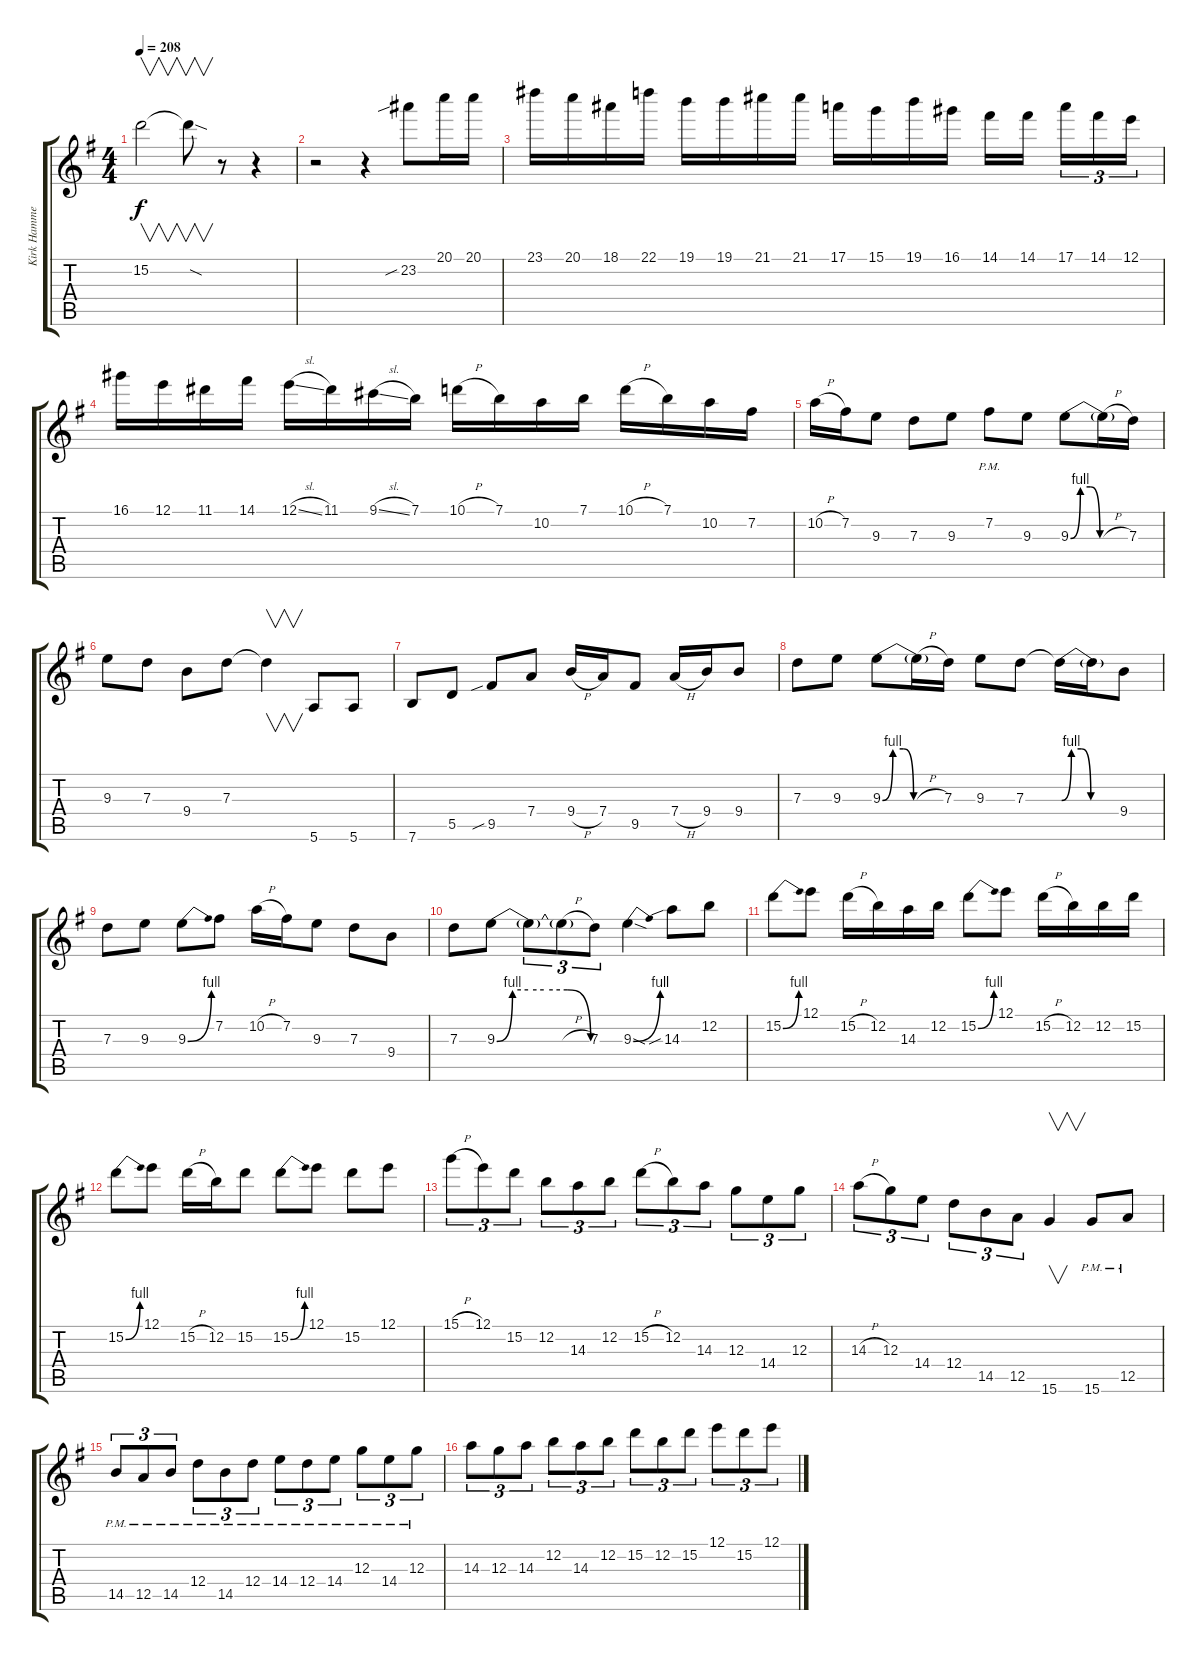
\track ("Kirk Hammet" "Kirk Hamme") {instrument distortionguitar}
\staff {score tabs}
\tuning (E4 B3 G3 D3 A2 E2) {hide}
\ts (4 4)
\tempo 208
\clef g2
\ks eminor
15.2{t}.2{v dy f} 15.2{sod t}.8{v} r.8 r.4 |
r.2 r.4 23.2{sib}.8 20.1.16 20.1.16 |
23.1.16 20.1.16 18.1.16 22.1.16 19.1.16 19.1.16 21.1.16 21.1.16 17.1.16 15.1.16 19.1.16 16.1.16 14.1.16 14.1.16{beam splitsecondary} 17.1.16{tu (3 2)} 14.1.16{tu (3 2)} 12.1.16{tu (3 2)} |
16.1.16 12.1.16 11.1.16 14.1.16 12.1{sl}.16 11.1.16 9.1{sl}.16 7.1.16 10.1{h}.16 7.1.16 10.2.16 7.1.16 10.1{h}.16 7.1.16 10.2.16 7.2.16 |
10.2{h}.16 7.2.16 9.3.8 7.3.8 9.3.8 7.2{pm}.8 9.3.8 9.3{be (custom 0 0 10 4 20 4 30 0 60 0)}.8 9.3{h t}.16 7.3.16 |
9.3.8 7.3.8 9.4.8 7.3.8 7.3{t}.4{v} 5.6.8 5.6.8 |
7.6.8 5.5.8 9.5{sib}.8 7.4.8 9.4{h}.16 7.4.16 9.5.8 7.4{h}.16 9.4.16 9.4.8 |
7.3.8 9.3.8 9.3{be (custom 0 0 10 4 20 4 30 0 60 0)}.8 9.3{h t}.16 7.3.16 9.3.8 7.3.8 7.3{be (custom 0 0 10 4 20 4 30 0 60 0) t}.16 7.3{t}.16 9.4.8 |
7.3.8 9.3.8 9.3{be (bend 0 0 60 4)}.8 7.2.8 10.2{h}.16 7.2.16 9.3.8 7.3.8 9.4.8 |
7.3.8 9.3{be (custom 0 0 10 4 20 4 30 4 45 4 60 0)}.8 9.3{t}.8{tu (3 2)} 9.3{h t}.8{tu (3 2)} 7.3.8{tu (3 2)} 9.3{be (bend 0 0 60 4) sod}.4 14.3{sib}.8 12.2.8 |
15.2{be (bend 0 0 60 4)}.8 12.1.8 15.2{h}.16 12.2.16 14.3.16 12.2.16 15.2{be (bend 0 0 60 4)}.8 12.1.8 15.2{h}.16 12.2.16 12.2.16 15.2.16 |
15.2{be (bend 0 0 60 4)}.8 12.1.8 15.2{h}.16 12.2.16 15.2.8 15.2{be (bend 0 0 60 4)}.8 12.1.8 15.2.8 12.1.8 |
15.1{h}.8{tu (3 2)} 12.1.8{tu (3 2)} 15.2.8{tu (3 2)} 12.2.8{tu (3 2)} 14.3.8{tu (3 2)} 12.2.8{tu (3 2)} 15.2{h}.8{tu (3 2)} 12.2.8{tu (3 2)} 14.3.8{tu (3 2)} 12.3.8{tu (3 2)} 14.4.8{tu (3 2)} 12.3.8{tu (3 2)} |
14.3{h}.8{tu (3 2)} 12.3.8{tu (3 2)} 14.4.8{tu (3 2)} 12.4.8{tu (3 2)} 14.5.8{tu (3 2)} 12.5.8{tu (3 2)} 15.6.4{v} 15.6{pm}.8 12.5{pm}.8 |
14.5{pm}.8{tu (3 2)} 12.5{pm}.8{tu (3 2)} 14.5{pm}.8{tu (3 2)} 12.4{pm}.8{tu (3 2)} 14.5{pm}.8{tu (3 2)} 12.4{pm}.8{tu (3 2)} 14.4{pm}.8{tu (3 2)} 12.4{pm}.8{tu (3 2)} 14.4{pm}.8{tu (3 2)} 12.3{pm}.8{tu (3 2)} 14.4{pm}.8{tu (3 2)} 12.3{pm}.8{tu (3 2)} |
14.3.8{tu (3 2)} 12.3.8{tu (3 2)} 14.3.8{tu (3 2)} 12.2.8{tu (3 2)} 14.3.8{tu (3 2)} 12.2.8{tu (3 2)} 15.2.8{tu (3 2)} 12.2.8{tu (3 2)} 15.2.8{tu (3 2)} 12.1.8{tu (3 2)} 15.2.8{tu (3 2)} 12.1.8{tu (3 2)}
